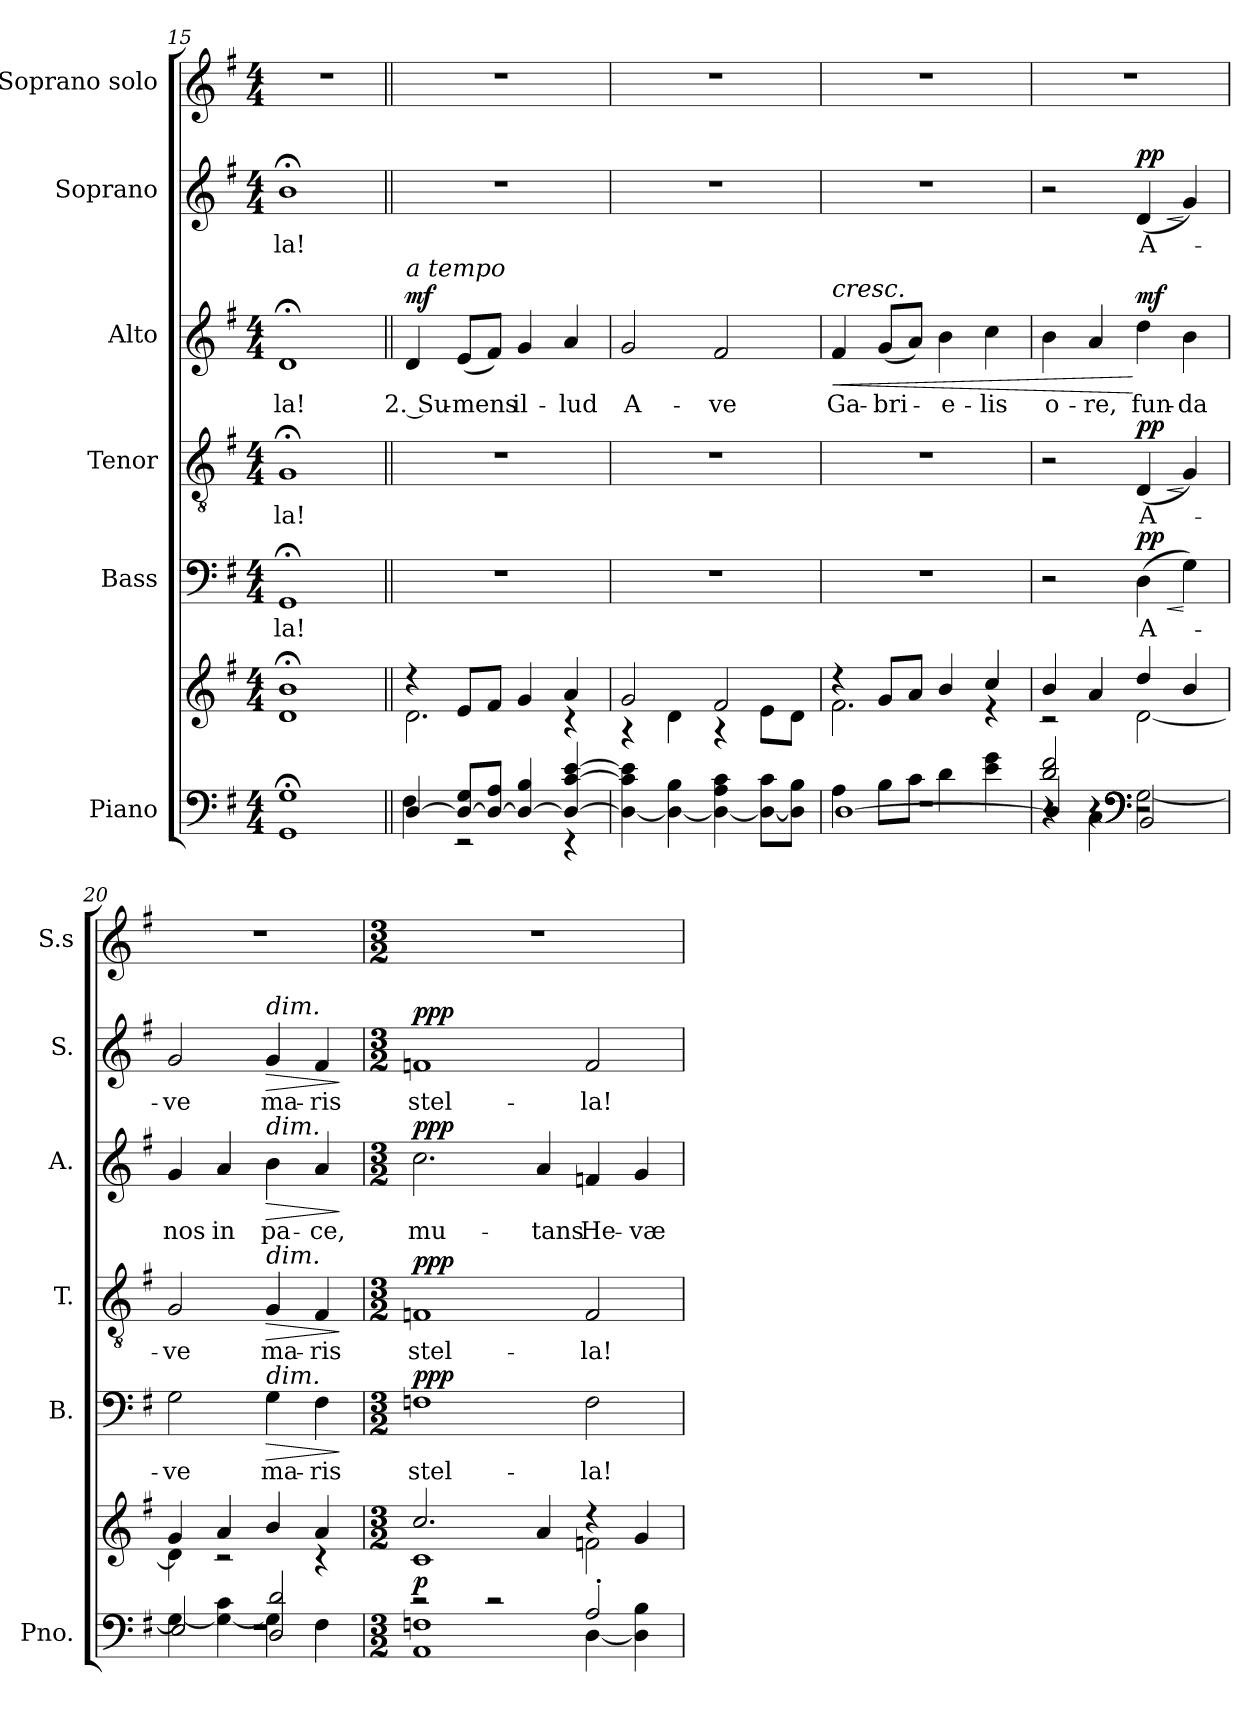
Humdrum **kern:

**kern	**kern	**dynam	**kern	**text	**dynam	**kern	**text	**dynam	**kern	**text	**dynam	**kern	**text	**dynam	**kern
*part6	*part6	*part6	*part5	*part5	*part5	*part4	*part4	*part4	*part3	*part3	*part3	*part2	*part2	*part2	*part1
*staff7	*staff6	*staff6/7	*staff5	*staff5	*staff5	*staff4	*staff4	*staff4	*staff3	*staff3	*staff3	*staff2	*staff2	*staff2	*staff1
*I"Piano	*	*	*I"Bass	*	*	*I"Tenor	*	*	*I"Alto	*	*	*I"Soprano	*	*	*I"Soprano solo
*I'Pno.	*	*	*I'B.	*	*	*I'T.	*	*	*I'A.	*	*	*I'S.	*	*	*I'S.s
*clefF4	*clefG2	*	*clefF4	*	*	*clefGv2	*	*	*clefG2	*	*	*clefG2	*	*	*clefG2
*k[f#]	*k[f#]	*	*k[f#]	*	*	*k[f#]	*	*	*k[f#]	*	*	*k[f#]	*	*	*k[f#]
*M4/4	*M4/4	*	*M4/4	*	*	*M4/4	*	*	*M4/4	*	*	*M4/4	*	*	*M4/4
=15	=15	=15	=15	=15	=15	=15	=15	=15	=15	=15	=15	=15	=15	=15	=15
!	!	!	!	!LO:LY:b	!	!	!LO:LY:b	!	!	!LO:LY:b	!	!	!LO:LY:b	!	!
1GG;< 1G;<	1d;< 1b;<	.	1GG;<	-la!	.	1G;<	-la!	.	1d;<	-la!	.	1b;<	-la!	.	1r
!!LO:LB:g=z
=16||	=16||	=16||	=16||	=16||	=16||	=16||	=16||	=16||	=16||	=16||	=16||	=16||	=16||	=16||	=16||
*	*	*	*	*	*	*	*	*	*	*	*	*	*	*	*MM96
*^	*^	*	*	*	*	*	*	*	*	*	*	*	*	*	*
!	!	!	!	!	!	!	!	!	!	!	!LO:TX:a:i:t=a tempo	!	!	!	!	!	!
!	!	!	!	!	!	!	!	!	!	!	!	!LO:LY:b	!LO:DY:a	!	!	!	!
[4D/	4F#\	4r	2.d\	.	1r	.	.	1r	.	.	4d/	2. Su-	mf	1r	.	.	1r
!	!	!	!	!	!	!	!	!	!	!	!	!LO:LY:b	!	!	!	!	!
8D/_ 8G/L	2r	8e/L	.	.	.	.	.	.	.	.	(<8e/L	-mens	.	.	.	.	.
8D/_ 8A/J	.	8f#/J	.	.	.	.	.	.	.	.	8f#/J)	.	.	.	.	.	.
!	!	!	!	!	!	!	!	!	!	!	!	!LO:LY:b	!	!	!	!	!
4D/_ 4B/	.	4g/	.	.	.	.	.	.	.	.	4g/	il-	.	.	.	.	.
!	!	!	!	!	!	!	!	!	!	!	!	!LO:LY:b	!	!	!	!	!
4D/_ [4c/ [4e/	4r	4a/	4r	.	.	.	.	.	.	.	4a/	-lud	.	.	.	.	.
=17	=17	=17	=17	=17	=17	=17	=17	=17	=17	=17	=17	=17	=17	=17	=17	=17	=17
!	!	!	!	!	!	!	!	!	!	!	!	!LO:LY:b	!	!	!	!	!
*v	*v	*	*	*	*	*	*	*	*	*	*	*	*	*	*	*	*
4D\_ 4c\] 4e\]	2g/	4r	.	1r	.	.	1r	.	.	2g/	A-	.	1r	.	.	1r
4D\_ 4B\	.	4d\	.	.	.	.	.	.	.	.	.	.	.	.	.	.
!	!	!	!	!	!	!	!	!	!	!	!LO:LY:b	!	!	!	!	!
4D\_ 4A\ 4c\	2f#/	4r	.	.	.	.	.	.	.	2f#/	-ve	.	.	.	.	.
8D\_ 8c\L	.	8e\L	.	.	.	.	.	.	.	.	.	.	.	.	.	.
8D\] 8B\J	.	8d\J	.	.	.	.	.	.	.	.	.	.	.	.	.	.
=18	=18	=18	=18	=18	=18	=18	=18	=18	=18	=18	=18	=18	=18	=18	=18	=18
*^	*	*	*	*	*	*	*	*	*	*	*	*	*	*	*	*
*	*^	*	*	*	*	*	*	*	*	*	*	*	*	*	*	*	*
!	!	!	!	!	!	!	!	!	!	!	!	!LO:TX:a:i:t=cresc.	!	!	!	!	!	!
!	!	!	!	!	!	!	!	!	!	!	!	!	!LO:LY:b	!LO:HP:b	!	!	!	!
1r	4A\	[1D	4r	2.f#\	.	1r	.	.	1r	.	.	4f#/	Ga-	<	1r	.	.	1r
!	!	!	!	!	!	!	!	!	!	!	!	!	!LO:LY:b	!	!	!	!	!
.	8B\L	.	8g/L	.	.	.	.	.	.	.	.	(<8g/L	-bri-	.	.	.	.	.
.	8c\J	.	8a/J	.	.	.	.	.	.	.	.	8a/J)	.	.	.	.	.	.
!	!	!	!	!	!	!	!	!	!	!	!	!	!LO:LY:b	!	!	!	!	!
.	4d\	.	4b/	.	.	.	.	.	.	.	.	4b\	-e-	.	.	.	.	.
!	!	!	!	!	!	!	!	!	!	!	!	!	!LO:LY:b	!	!	!	!	!
.	4e\ 4g\	.	4cc/	4r	.	.	.	.	.	.	.	4cc\	-lis	.	.	.	.	.
!!LO:LB:g=z
=19	=19	=19	=19	=19	=19	=19	=19	=19	=19	=19	=19	=19	=19	=19	=19	=19	=19	=19
!	!	!	!	!	!	!	!	!	!	!	!	!	!LO:LY:b	!	!	!	!	!
2d/ 2f#/	4r	4D/]	4b/	2r	.	2r	.	.	2r	.	.	4b\	o-	.	2r	.	.	1r
!	!	!	!	!	!	!	!	!	!	!	!	!	!LO:LY:b	!	!	!	!	!
.	4C\	4r	4a/	.	.	.	.	.	.	.	.	4a/	-re,	.	.	.	.	.
*clefF4	*	*	*	*	*	*	*	*	*	*	*	*	*	*	*	*	*	*
!	!	!	!	!	!	!	!LO:LY:b	!LO:HP:b	!	!LO:LY:b	!LO:HP:b	!	!LO:LY:b	!	!	!LO:LY:b	!LO:HP:b	!
!	!	!	!	!	!	!	!	!LO:DY:n=1:a	!	!	!LO:DY:n=1:a	!	!	!LO:DY:n=1:a	!	!	!LO:DY:n=1:a	!
2r	[2G\	2BB/	4dd/	[2d\	.	(>4D\	A-	< pp	(<4D/	A-	< pp	4dd\	fun-	[ mf	(<4d/	A-	< pp	.
!	!	!	!	!	!	!	!	!	!	!	!	!	!LO:LY:b	!	!	!	!	!
.	.	.	4b/	.	.	4G\)	.	[	4G/)	.	[	4b\	-da	.	4g/)	.	[	.
=20	=20	=20	=20	=20	=20	=20	=20	=20	=20	=20	=20	=20	=20	=20	=20	=20	=20	=20
!	!	!	!	!	!	!	!LO:LY:b	!	!	!LO:LY:b	!	!	!LO:LY:b	!	!	!LO:LY:b	!	!
1r	4G\_	2E/	4g/	4d\]	.	2G\	-ve	.	2G/	-ve	.	4g/	nos	.	2g/	-ve	.	1r
!	!	!	!	!	!	!	!	!	!	!	!	!	!LO:LY:b	!	!	!	!	!
.	4G\_ 4c\	.	4a/	2r	.	.	.	.	.	.	.	4a/	in	.	.	.	.	.
!	!	!	!	!	!	!	!	!	!	!	!	!	!	!	!LO:TX:a:i:t=dim.	!	!	!
!	!	!	!	!	!	!	!	!	!	!	!	!LO:TX:a:i:t=dim.	!	!	!	!	!	!
!	!	!	!	!	!	!	!	!	!LO:TX:a:i:t=dim.	!	!	!	!	!	!	!	!	!
!	!	!	!	!	!	!LO:TX:a:i:t=dim.	!	!	!	!	!	!	!	!	!	!	!	!
!	!	!	!	!	!	!	!LO:LY:b	!LO:HP:b	!	!LO:LY:b	!LO:HP:b	!	!LO:LY:b	!LO:HP:b	!	!LO:LY:b	!LO:HP:b	!
.	4G\]	2D/ 2d/	4b/	.	.	4G\	ma-	>	4G/	ma-	>	4b\	pa-	>	4g/	ma-	>	.
!	!	!	!	!	!	!	!LO:LY:b	!	!	!LO:LY:b	!	!	!LO:LY:b	!	!	!LO:LY:b	!	!
.	4F#\	.	4a/	4r	.	4F#\	-ris	.	4F#/	-ris	.	4a/	-ce,	.	4f#/	-ris	.	.
*v	*v	*v	*	*	*	*	*	*	*	*	*	*	*	*	*	*	*	*
*	*v	*v	*	*	*	*	*	*	*	*	*	*	*	*	*	*
.	.	.	.	.	]	.	.	]	.	.	]	.	.	]	.
=21	=21	=21	=21	=21	=21	=21	=21	=21	=21	=21	=21	=21	=21	=21	=21
*M3/2	*M3/2	*	*M3/2	*	*	*M3/2	*	*	*M3/2	*	*	*M3/2	*	*	*M3/2
*^	*^	*	*	*	*	*	*	*	*	*	*	*	*	*	*
!	!	!	!	!LO:DY:a=2	!	!LO:LY:b	!LO:DY:a	!	!LO:LY:b	!LO:DY:a	!	!LO:LY:b	!LO:DY:a	!	!LO:LY:b	!LO:DY:a	!
2r	1AA 1Fn	2.cc/	1c	p	1Fn	stel-	ppp	1Fn	stel-	ppp	2.cc\	mu-	ppp	1fn	stel-	ppp	1.r
2r	.	.	.	.	.	.	.	.	.	.	.	.	.	.	.	.	.
!	!	!	!	!	!	!	!	!	!	!	!	!LO:LY:b	!	!	!	!	!
.	.	4a/	.	.	.	.	.	.	.	.	4a/	-tans	.	.	.	.	.
!	!	!	!	!	!	!LO:LY:b	!	!	!LO:LY:b	!	!	!LO:LY:b	!	!	!LO:LY:b	!	!
2A'/	[4D\	4r	2fn\	.	2F\	-la!	.	2F/	-la!	.	4fn/	He-	.	2f/	-la!	.	.
!	!	!	!	!	!	!	!	!	!	!	!	!LO:LY:b	!	!	!	!	!
.	4D\] 4B\	4g/	.	.	.	.	.	.	.	.	4g/	-væ	.	.	.	.	.
*v	*v	*	*	*	*	*	*	*	*	*	*	*	*	*	*	*	*
*	*v	*v	*	*	*	*	*	*	*	*	*	*	*	*	*	*
=	=	=	=	=	=	=	=	=	=	=	=	=	=	=	=
*-	*-	*-	*-	*-	*-	*-	*-	*-	*-	*-	*-	*-	*-	*-	*-
